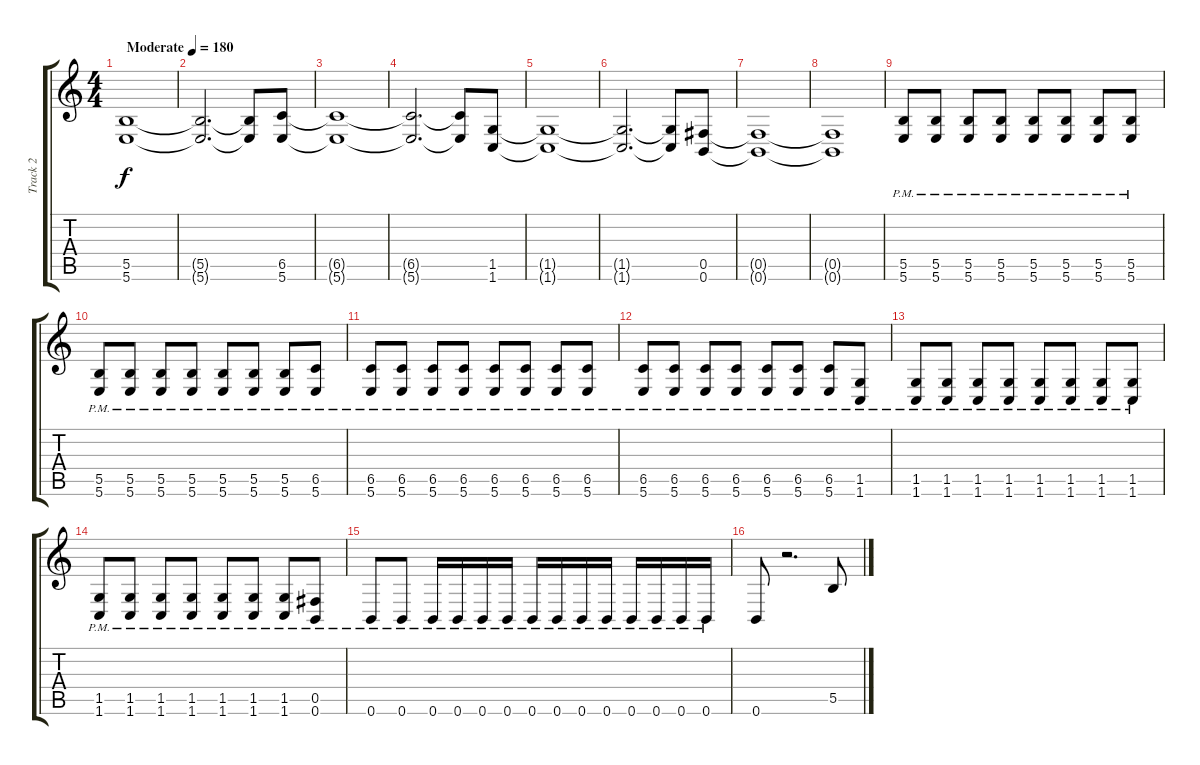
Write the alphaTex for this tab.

\track ("Track 2" "Track 2") {instrument distortionguitar}
\staff {score tabs}
\tuning (Db4 Ab3 E3 B2 Gb2 B1) {hide}
\ts (4 4)
\tempo (180 "Moderate")
\clef g2
\ks c
(5.5 5.6).1{dy f instrument distortionguitar} |
(5.5{t} 5.6{t}).2{d} (5.5{t} 5.6{t}).8 (6.5 5.6).8 |
(6.5{t} 5.6{t}).1 |
(6.5{t} 5.6{t}).2{d} (6.5{t} 5.6{t}).8 (1.5 1.6).8 |
(1.5{t} 1.6{t}).1 |
(1.5{t} 1.6{t}).2{d} (1.5{t} 1.6{t}).8 (0.5 0.6).8 |
(0.5{t} 0.6{t}).1 |
(0.5{t} 0.6{t}).1 |
(5.5{pm} 5.6{pm}).8 (5.5{pm} 5.6{pm}).8 (5.5{pm} 5.6{pm}).8 (5.5{pm} 5.6{pm}).8 (5.5{pm} 5.6{pm}).8 (5.5{pm} 5.6{pm}).8 (5.5{pm} 5.6{pm}).8 (5.5{pm} 5.6{pm}).8 |
(5.5{pm} 5.6{pm}).8 (5.5{pm} 5.6{pm}).8 (5.5{pm} 5.6{pm}).8 (5.5{pm} 5.6{pm}).8 (5.5{pm} 5.6{pm}).8 (5.5{pm} 5.6{pm}).8 (5.5{pm} 5.6{pm}).8 (6.5{pm} 5.6{pm}).8 |
(6.5{pm} 5.6{pm}).8 (6.5{pm} 5.6{pm}).8 (6.5{pm} 5.6{pm}).8 (6.5{pm} 5.6{pm}).8 (6.5{pm} 5.6{pm}).8 (6.5{pm} 5.6{pm}).8 (6.5{pm} 5.6{pm}).8 (6.5{pm} 5.6{pm}).8 |
(6.5{pm} 5.6{pm}).8 (6.5{pm} 5.6{pm}).8 (6.5{pm} 5.6{pm}).8 (6.5{pm} 5.6{pm}).8 (6.5{pm} 5.6{pm}).8 (6.5{pm} 5.6{pm}).8 (6.5{pm} 5.6{pm}).8 (1.5{pm} 1.6{pm}).8 |
(1.5{pm} 1.6{pm}).8 (1.5{pm} 1.6{pm}).8 (1.5{pm} 1.6{pm}).8 (1.5{pm} 1.6{pm}).8 (1.5{pm} 1.6{pm}).8 (1.5{pm} 1.6{pm}).8 (1.5{pm} 1.6{pm}).8 (1.5{pm} 1.6{pm}).8 |
(1.5{pm} 1.6{pm}).8 (1.5{pm} 1.6{pm}).8 (1.5{pm} 1.6{pm}).8 (1.5{pm} 1.6{pm}).8 (1.5{pm} 1.6{pm}).8 (1.5{pm} 1.6{pm}).8 (1.5{pm} 1.6{pm}).8 (0.5{pm} 0.6{pm}).8 |
0.6{pm}.8 0.6{pm}.8 0.6{pm}.16 0.6{pm}.16 0.6{pm}.16 0.6{pm}.16 0.6{pm}.16 0.6{pm}.16 0.6{pm}.16 0.6{pm}.16 0.6{pm}.16 0.6{pm}.16 0.6{pm}.16 0.6{pm}.16 |
0.6.8 r.2{d} 5.5.8
